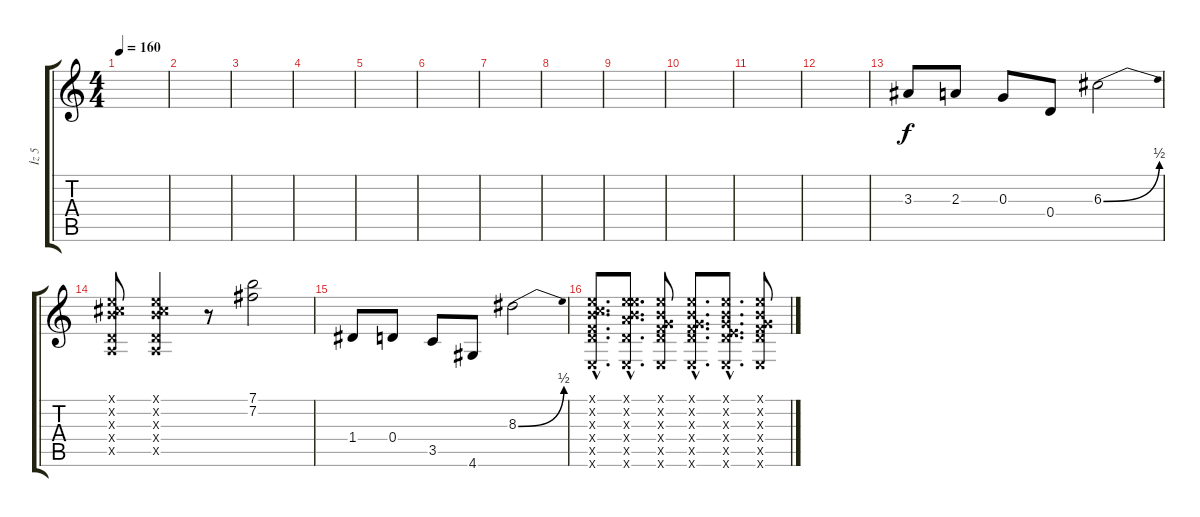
\track ("İz 5" "İz 5") {instrument distortionguitar}
\staff {score tabs}
\tuning (E4 B3 G3 D3 A2 E2) {hide}
\ts (4 4)
\tempo 160
\clef g2
\ks c
|
|
|
|
|
|
|
|
|
|
|
|
3.3.8 2.3.8 0.3.8 0.4.8 6.3{be (bend 0 0 60 2)}.2 |
(0.1{x} 0.2{x} 6.3{x} 0.4{x} 0.5{x}).8 (0.1{x} 0.2{x} 6.3{x} 0.4{x} 0.5{x}).4 r.8 (7.1 7.2).2{instrument guitarharmonics} |
1.4.8{instrument distortionguitar} 0.4.8 3.5.8 4.6.8 8.3{be (bend 0 0 60 2)}.2 |
(0.1{hac x} 0.2{hac x} 5.3{hac x} 0.4{hac x} 8.5{hac x} 0.6{hac x}).8{d} (0.1{hac x} 0.2{hac x} 9.3{hac x} 0.4{hac x} 12.5{hac x} 0.6{hac x}).8{d} (0.1{x} 0.2{x} 0.3{x} 0.4{x} 8.5{x} 0.6{x}).8 (0.1{hac x} 0.2{hac x} 0.3{hac x} 0.4{hac x} 8.5{hac x} 0.6{hac x}).8{d} (0.1{hac x} 0.2{hac x} 0.3{hac x} 0.4{hac x} 7.5{hac x} 0.6{hac x}).8{d} (0.1{x} 0.2{x} 0.3{x} 0.4{x} 8.5{x} 0.6{x}).8
